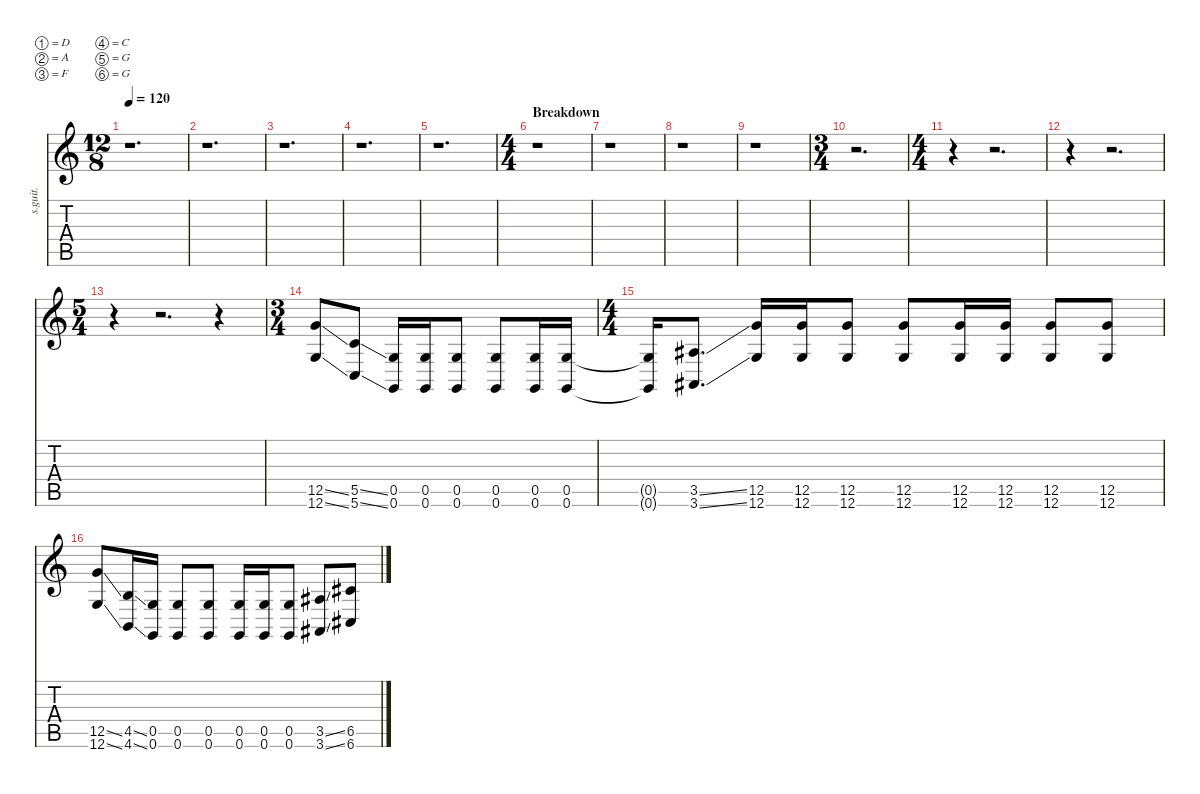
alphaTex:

\defaultSystemsLayout 4
\hideDynamics
\bracketExtendMode nobrackets
\track ("FX 3" "s.guit.") {instrument stringensemble1}
\staff {score tabs}
\tuning (D4 A3 F3 C3 G2 G1)
\displaytranspose 12
\ts (12 8)
\tempo 120
\clef g2
\ks c
r.1{d dy f} |
r.1{d} |
r.1{d} |
r.1{d} |
r.1{d} |
\ts (4 4)
\beaming (8 2 2 2 2)
\section ("" "Breakdown")
r.1 |
r.1 |
r.1 |
r.1 |
\ts (3 4)
\beaming (8 2 2 2 2)
r.2{d} |
\ts (4 4)
\beaming (8 2 2 2 2)
r.4 r.2{d} |
r.4 r.2{d} |
\ts (5 4)
\beaming (8 2 2 2 2)
r.4 r.2{d} r.4 |
\ts (3 4)
\beaming (8 2 2 2 2)
(12.5{ss} 12.6{ss}).8{lyrics (0 "") lyrics (1 "") lyrics (2 "") lyrics (3 "") lyrics (4 "")} (5.5{ss} 5.6{ss}).8{lyrics (0 "") lyrics (1 "") lyrics (2 "") lyrics (3 "") lyrics (4 "")} (0.5 0.6).16{lyrics (0 "") lyrics (1 "") lyrics (2 "") lyrics (3 "") lyrics (4 "")} (0.5 0.6).16{lyrics (0 "") lyrics (1 "") lyrics (2 "") lyrics (3 "") lyrics (4 "")} (0.5 0.6).8{lyrics (0 "") lyrics (1 "") lyrics (2 "") lyrics (3 "") lyrics (4 "")} (0.5 0.6).8{lyrics (0 "") lyrics (1 "") lyrics (2 "") lyrics (3 "") lyrics (4 "")} (0.5 0.6).16{lyrics (0 "") lyrics (1 "") lyrics (2 "") lyrics (3 "") lyrics (4 "")} (0.5 0.6).16{lyrics (0 "") lyrics (1 "") lyrics (2 "") lyrics (3 "") lyrics (4 "")} |
\ts (4 4)
\beaming (8 2 2 2 2)
(0.5{t} 0.6{t}).16{lyrics (0 "") lyrics (1 "") lyrics (2 "") lyrics (3 "") lyrics (4 "")} (3.5{ss acc #} 3.6{ss acc #}).8{d lyrics (0 "") lyrics (1 "") lyrics (2 "") lyrics (3 "") lyrics (4 "")} (12.5 12.6).16{lyrics (0 "") lyrics (1 "") lyrics (2 "") lyrics (3 "") lyrics (4 "")} (12.5 12.6).16{lyrics (0 "") lyrics (1 "") lyrics (2 "") lyrics (3 "") lyrics (4 "")} (12.5 12.6).8{lyrics (0 "") lyrics (1 "") lyrics (2 "") lyrics (3 "") lyrics (4 "")} (12.5 12.6).8{lyrics (0 "") lyrics (1 "") lyrics (2 "") lyrics (3 "") lyrics (4 "")} (12.5 12.6).16{lyrics (0 "") lyrics (1 "") lyrics (2 "") lyrics (3 "") lyrics (4 "")} (12.5 12.6).16{lyrics (0 "") lyrics (1 "") lyrics (2 "") lyrics (3 "") lyrics (4 "")} (12.5 12.6).8{lyrics (0 "") lyrics (1 "") lyrics (2 "") lyrics (3 "") lyrics (4 "")} (12.5 12.6).8{lyrics (0 "") lyrics (1 "") lyrics (2 "") lyrics (3 "") lyrics (4 "")} |
(12.5{ss} 12.6{ss}).8{lyrics (0 "") lyrics (1 "") lyrics (2 "") lyrics (3 "") lyrics (4 "")} (4.5{ss} 4.6{ss}).16{lyrics (0 "") lyrics (1 "") lyrics (2 "") lyrics (3 "") lyrics (4 "")} (0.5 0.6).16{lyrics (0 "") lyrics (1 "") lyrics (2 "") lyrics (3 "") lyrics (4 "")} (0.5 0.6).8{lyrics (0 "") lyrics (1 "") lyrics (2 "") lyrics (3 "") lyrics (4 "")} (0.5 0.6).8{lyrics (0 "") lyrics (1 "") lyrics (2 "") lyrics (3 "") lyrics (4 "")} (0.5 0.6).16{lyrics (0 "") lyrics (1 "") lyrics (2 "") lyrics (3 "") lyrics (4 "")} (0.5 0.6).16{lyrics (0 "") lyrics (1 "") lyrics (2 "") lyrics (3 "") lyrics (4 "")} (0.5 0.6).8{lyrics (0 "") lyrics (1 "") lyrics (2 "") lyrics (3 "") lyrics (4 "")} (3.5{ss acc #} 3.6{ss acc #}).8{lyrics (0 "") lyrics (1 "") lyrics (2 "") lyrics (3 "") lyrics (4 "")} (6.5{ss acc #} 6.6{ss acc #}).8{lyrics (0 "") lyrics (1 "") lyrics (2 "") lyrics (3 "") lyrics (4 "")}
